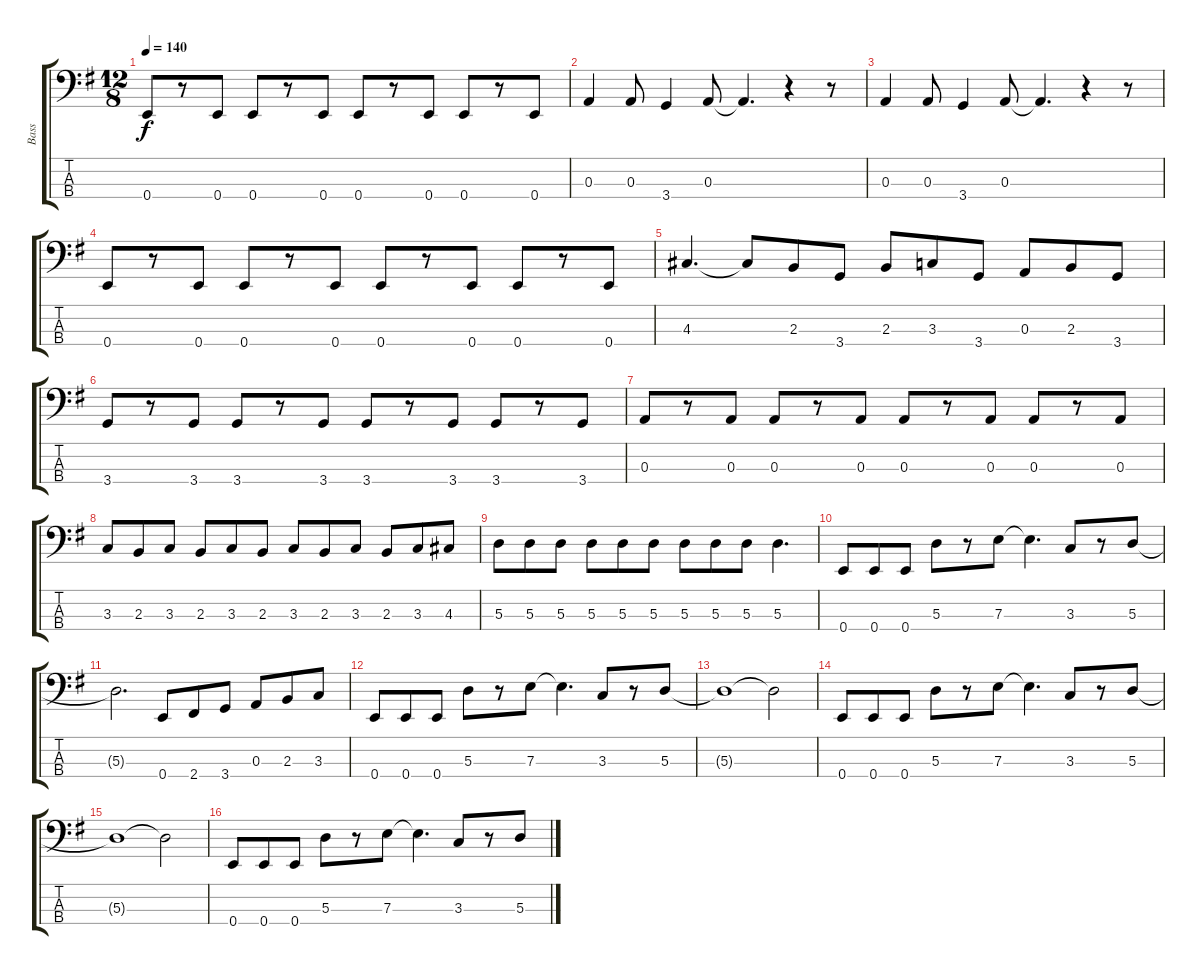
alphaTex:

\track ("Bass" "Bass") {instrument electricbasspick}
\staff {score tabs}
\tuning (G2 D2 A1 E1) {hide}
\ts (12 8)
\tempo 140
\clef f4
\ks g
0.4.8{dy f} r.8 0.4.8 0.4.8 r.8 0.4.8 0.4.8 r.8 0.4.8 0.4.8 r.8 0.4.8 |
0.3.4 0.3.8 3.4.4 0.3.8 0.3{t}.4{d} r.4 r.8 |
0.3.4 0.3.8 3.4.4 0.3.8 0.3{t}.4{d} r.4 r.8 |
0.4.8 r.8 0.4.8 0.4.8 r.8 0.4.8 0.4.8 r.8 0.4.8 0.4.8 r.8 0.4.8 |
4.3.4{d} 4.3{t}.8 2.3.8 3.4.8 2.3.8 3.3.8 3.4.8 0.3.8 2.3.8 3.4.8 |
3.4.8 r.8 3.4.8 3.4.8 r.8 3.4.8 3.4.8 r.8 3.4.8 3.4.8 r.8 3.4.8 |
0.3.8 r.8 0.3.8 0.3.8 r.8 0.3.8 0.3.8 r.8 0.3.8 0.3.8 r.8 0.3.8 |
3.3.8 2.3.8 3.3.8 2.3.8 3.3.8 2.3.8 3.3.8 2.3.8 3.3.8 2.3.8 3.3.8 4.3.8 |
5.3.8 5.3.8 5.3.8 5.3.8 5.3.8 5.3.8 5.3.8 5.3.8 5.3.8 5.3.4{d} |
0.4.8 0.4.8 0.4.8 5.3.8 r.8 7.3.8 7.3{t}.4{d} 3.3.8 r.8 5.3.8 |
5.3{t}.2{d} 0.4.8 2.4.8 3.4.8 0.3.8 2.3.8 3.3.8 |
0.4.8 0.4.8 0.4.8 5.3.8 r.8 7.3.8 7.3{t}.4{d} 3.3.8 r.8 5.3.8 |
5.3{t}.1 5.3{t}.2 |
0.4.8 0.4.8 0.4.8 5.3.8 r.8 7.3.8 7.3{t}.4{d} 3.3.8 r.8 5.3.8 |
5.3{t}.1 5.3{t}.2 |
0.4.8 0.4.8 0.4.8 5.3.8 r.8 7.3.8 7.3{t}.4{d} 3.3.8 r.8 5.3.8
